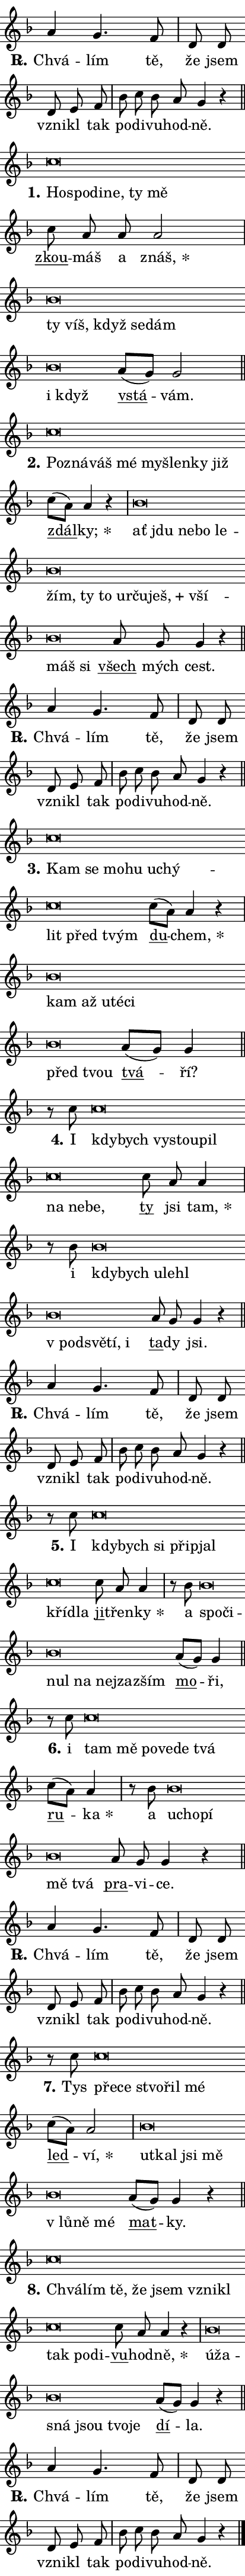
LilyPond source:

\version "2.24.0"
\header { tagline = "" }
\paper {
  indent = 0\cm
  top-margin = 0\cm
  right-margin = 0\cm
  bottom-margin = 0\cm
  left-margin = 0\cm
  paper-width = 7\cm
  page-breaking = #ly:one-page-breaking
  system-system-spacing.basic-distance = #11
  score-system-spacing.basic-distance = #11
  ragged-last = ##f
}


%% Author: Thomas Morley
%% https://lists.gnu.org/archive/html/lilypond-user/2020-05/msg00002.html
#(define (line-position grob)
"Returns position of @var[grob} in current system:
   @code{'start}, if at first time-step
   @code{'end}, if at last time-step
   @code{'middle} otherwise
"
  (let* ((col (ly:item-get-column grob))
         (ln (ly:grob-object col 'left-neighbor))
         (rn (ly:grob-object col 'right-neighbor))
         (col-to-check-left (if (ly:grob? ln) ln col))
         (col-to-check-right (if (ly:grob? rn) rn col))
         (break-dir-left
           (and
             (ly:grob-property col-to-check-left 'non-musical #f)
             (ly:item-break-dir col-to-check-left)))
         (break-dir-right
           (and
             (ly:grob-property col-to-check-right 'non-musical #f)
             (ly:item-break-dir col-to-check-right))))
        (cond ((eqv? 1 break-dir-left) 'start)
              ((eqv? -1 break-dir-right) 'end)
              (else 'middle))))

#(define (tranparent-at-line-position vctor)
  (lambda (grob)
  "Relying on @code{line-position} select the relevant enry from @var{vctor}.
Used to determine transparency,"
    (case (line-position grob)
      ((end) (not (vector-ref vctor 0)))
      ((middle) (not (vector-ref vctor 1)))
      ((start) (not (vector-ref vctor 2))))))

noteHeadBreakVisibility =
#(define-music-function (break-visibility)(vector?)
"Makes @code{NoteHead}s transparent relying on @var{break-visibility}"
#{
  \override NoteHead.transparent =
    #(tranparent-at-line-position break-visibility)
#})

#(define delete-ledgers-for-transparent-note-heads
  (lambda (grob)
    "Reads whether a @code{NoteHead} is transparent.
If so this @code{NoteHead} is removed from @code{'note-heads} from
@var{grob}, which is supposed to be @code{LedgerLineSpanner}.
As a result ledgers are not printed for this @code{NoteHead}"
    (let* ((nhds-array (ly:grob-object grob 'note-heads))
           (nhds-list
             (if (ly:grob-array? nhds-array)
                 (ly:grob-array->list nhds-array)
                 '()))
           ;; Relies on the transparent-property being done before
           ;; Staff.LedgerLineSpanner.after-line-breaking is executed.
           ;; This is fragile ...
           (to-keep
             (remove
               (lambda (nhd)
                 (ly:grob-property nhd 'transparent #f))
               nhds-list)))
      ;; TODO find a better method to iterate over grob-arrays, similiar
      ;; to filter/remove etc for lists
      ;; For now rebuilt from scratch
      (set! (ly:grob-object grob 'note-heads)  '())
      (for-each
        (lambda (nhd)
          (ly:pointer-group-interface::add-grob grob 'note-heads nhd))
        to-keep))))

hideNotes = {
  \noteHeadBreakVisibility #begin-of-line-visible
}
unHideNotes = {
  \noteHeadBreakVisibility #all-visible
}

% work-around for resetting accidentals
% https://lilypond.org/doc/v2.23/Documentation/notation/displaying-rhythms#unmetered-music
cadenzaMeasure = {
  \cadenzaOff
  \partial 1024 s1024
  \cadenzaOn
}

#(define-markup-command (accent layout props text) (markup?)
  "Underline accented syllable"
  (interpret-markup layout props
    #{\markup \override #'(offset . 4.3) \underline { #text }#}))

responsum = \markup \concat {
  "R" \hspace #-1.05 \path #0.1 #'((moveto 0 0.07) (lineto 0.9 0.8)) \hspace #0.05 "."
}

\layout {
    \context {
        \Staff
        \remove "Time_signature_engraver"
        \override LedgerLineSpanner.after-line-breaking = #delete-ledgers-for-transparent-note-heads
    }
    \context {
        \Voice {
            \override NoteHead.output-attributes = #'((class . "notehead"))
            \override Hairpin.height = #0.55
        }
    }
    \context {
        \Lyrics {
            \override StanzaNumber.output-attributes = #'((class . "stanzanumber"))
            \override LyricSpace.minimum-distance = #0.9
            \override LyricText.font-name = #"TeX Gyre Schola"
            \override LyricText.font-size = 1
            \override StanzaNumber.font-name = #"TeX Gyre Schola Bold"
            \override StanzaNumber.font-size = 1
        }
    }
}

% magnetic-lyrics.ily
%
%   written by
%     Jean Abou Samra <jean@abou-samra.fr>
%     Werner Lemberg <wl@gnu.org>
%
%   adapted by
%     Jiri Hon <jiri.hon@gmail.com>
%
% Version 2022-Apr-15

% https://www.mail-archive.com/lilypond-user@gnu.org/msg149350.html

#(define (Left_hyphen_pointer_engraver context)
   "Collect syllable-hyphen-syllable occurrences in lyrics and store
them in properties.  This engraver only looks to the left.  For
example, if the lyrics input is @code{foo -- bar}, it does the
following.

@itemize @bullet
@item
Set the @code{text} property of the @code{LyricHyphen} grob between
@q{foo} and @q{bar} to @code{foo}.

@item
Set the @code{left-hyphen} property of the @code{LyricText} grob with
text @q{foo} to the @code{LyricHyphen} grob between @q{foo} and
@q{bar}.
@end itemize

Use this auxiliary engraver in combination with the
@code{lyric-@/text::@/apply-@/magnetic-@/offset!} hook."
   (let ((hyphen #f)
         (text #f))
     (make-engraver
      (acknowledgers
       ((lyric-syllable-interface engraver grob source-engraver)
        (set! text grob)))
      (end-acknowledgers
       ((lyric-hyphen-interface engraver grob source-engraver)
        ;(when (not (grob::has-interface grob 'lyric-space-interface))
          (set! hyphen grob)));)
      ((stop-translation-timestep engraver)
       (when (and text hyphen)
         (ly:grob-set-object! text 'left-hyphen hyphen))
       (set! text #f)
       (set! hyphen #f)))))

#(define (lyric-text::apply-magnetic-offset! grob)
   "If the space between two syllables is less than the value in
property @code{LyricText@/.details@/.squash-threshold}, move the right
syllable to the left so that it gets concatenated with the left
syllable.

Use this function as a hook for
@code{LyricText@/.after-@/line-@/breaking} if the
@code{Left_@/hyphen_@/pointer_@/engraver} is active."
   (let ((hyphen (ly:grob-object grob 'left-hyphen #f)))
     (when hyphen
       (let ((left-text (ly:spanner-bound hyphen LEFT)))
         (when (grob::has-interface left-text 'lyric-syllable-interface)
           (let* ((common (ly:grob-common-refpoint grob left-text X))
                  (this-x-ext (ly:grob-extent grob common X))
                  (left-x-ext
                   (begin
                     ;; Trigger magnetism for left-text.
                     (ly:grob-property left-text 'after-line-breaking)
                     (ly:grob-extent left-text common X)))
                  ;; `delta` is the gap width between two syllables.
                  (delta (- (interval-start this-x-ext)
                            (interval-end left-x-ext)))
                  (details (ly:grob-property grob 'details))
                  (threshold (assoc-get 'squash-threshold details 0.2)))
             (when (< delta threshold)
               (let* (;; We have to manipulate the input text so that
                      ;; ligatures crossing syllable boundaries are not
                      ;; disabled.  For languages based on the Latin
                      ;; script this is essentially a beautification.
                      ;; However, for non-Western scripts it can be a
                      ;; necessity.
                      (lt (ly:grob-property left-text 'text))
                      (rt (ly:grob-property grob 'text))
                      (is-space (grob::has-interface hyphen 'lyric-space-interface))
                      (space (if is-space " " ""))
                      (space-markup (grob-interpret-markup grob " "))
                      (space-size (interval-length (ly:stencil-extent space-markup X)))
                      (extra-delta (if is-space space-size 0))
                      ;; Append new syllable.
                      (ltrt-space (if (and (string? lt) (string? rt))
                                (string-append lt space rt)
                                (make-concat-markup (list lt space rt))))
                      ;; Right-align `ltrt` to the right side.
                      (ltrt-space-markup (grob-interpret-markup
                               grob
                               (make-translate-markup
                                (cons (interval-length this-x-ext) 0)
                                (make-right-align-markup ltrt-space)))))
                 (begin
                   ;; Don't print `left-text`.
                   (ly:grob-set-property! left-text 'stencil #f)
                   ;; Set text and stencil (which holds all collected
                   ;; syllables so far) and shift it to the left.
                   (ly:grob-set-property! grob 'text ltrt-space)
                   (ly:grob-set-property! grob 'stencil ltrt-space-markup)
                   (ly:grob-translate-axis! grob (- (- delta extra-delta)) X))))))))))


#(define (lyric-hyphen::displace-bounds-first grob)
   ;; Make very sure this callback isn't triggered too early.
   (let ((left (ly:spanner-bound grob LEFT))
         (right (ly:spanner-bound grob RIGHT)))
     (ly:grob-property left 'after-line-breaking)
     (ly:grob-property right 'after-line-breaking)
     (ly:lyric-hyphen::print grob)))

squashThreshold = #0.4

\layout {
  \context {
    \Lyrics
    \consists #Left_hyphen_pointer_engraver
    \override LyricText.after-line-breaking =
      #lyric-text::apply-magnetic-offset!
    \override LyricHyphen.stencil = #lyric-hyphen::displace-bounds-first
    \override LyricText.details.squash-threshold = \squashThreshold
    \override LyricHyphen.minimum-distance = 0
    \override LyricHyphen.minimum-length = \squashThreshold
  }
}

squash = \override LyricText.details.squash-threshold = 9999
unSquash = \override LyricText.details.squash-threshold = \squashThreshold

left = \override LyricText.self-alignment-X = #LEFT
unLeft = \revert LyricText.self-alignment-X

starOffset = #(lambda (grob) 
                (let ((x_offset (ly:self-alignment-interface::aligned-on-x-parent grob)))
                  (if (= x_offset 0) 0 (+ x_offset 1.2))))

star = #(define-music-function (syllable)(string?)
"Append star separator at the end of a syllable"
#{
  \once \override LyricText.X-offset = #starOffset
  \lyricmode { \markup {
    #syllable
    \override #'((font-name . "TeX Gyre Schola Bold")) \hspace #0.2 \lower #0.65 \larger "*"
  } }
#})

starAccent = #(define-music-function (syllable)(string?)
"Append star separator at the end of a syllable and make accent"
#{
  \once \override LyricText.X-offset = #starOffset
  \lyricmode { \markup {
    \accent #syllable
    \override #'((font-name . "TeX Gyre Schola Bold")) \hspace #0.2 \lower #0.65 \larger "*"
  } }
#})

breath = #(define-music-function (syllable)(string?)
"Append breathing indicator at the end of a syllable"
#{
  \lyricmode { \markup { #syllable "+" } }
#})

optionalBreath = #(define-music-function (syllable)(string?)
"Append optional breathing indicator at the end of a syllable"
#{
  \lyricmode { \markup { #syllable "(+)" } }
#})


\score {
    <<
        \new Voice = "melody" { \cadenzaOn \key f \major \relative { a'4 g4. f8 \cadenzaMeasure \bar "|" d d \bar "" d e f \cadenzaMeasure \bar "|" bes c bes a g4 r \cadenzaMeasure \bar "||" \break } }
        \new Lyrics \lyricsto "melody" { \lyricmode { \set stanza = \responsum
Chvá -- lím tě, že jsem vzni -- kl tak po -- di -- vu -- hod -- ně. } }
    >>
    \layout {}
}

\score {
    <<
        \new Voice = "melody" { \cadenzaOn \key f \major \relative { c''\breve*1/16 \hideNotes \breve*1/16 \bar "" \breve*1/16 \bar "" \breve*1/16 \bar "" \breve*1/16 \breve*1/16 \bar "" \unHideNotes \bar "" c8 a a a2 \cadenzaMeasure \bar "|" bes\breve*1/16 \hideNotes \breve*1/16 \bar "" \breve*1/16 \bar "" \breve*1/16 \bar "" \breve*1/16 \bar "" \breve*1/16 \breve*1/16 \bar "" \unHideNotes \bar "" a8[( g)] g2 \cadenzaMeasure \bar "||" \break } }
        \new Lyrics \lyricsto "melody" { \lyricmode { \set stanza = "1."
\left Ho -- \squash spo -- di -- ne, ty mě \unLeft \unSquash \markup \accent zkou -- máš a \star znáš, \left ty \squash víš, když se -- dám i když \unLeft \unSquash \markup \accent vstá -- vám. } }
    >>
    \layout {}
}

\score {
    <<
        \new Voice = "melody" { \cadenzaOn \key f \major \relative { c''\breve*1/16 \hideNotes \breve*1/16 \bar "" \breve*1/16 \bar "" \breve*1/16 \bar "" \breve*1/16 \bar "" \breve*1/16 \bar "" \breve*1/16 \breve*1/16 \bar "" \unHideNotes \bar "" c8[( a)] a4 r \cadenzaMeasure \bar "|" bes\breve*1/16 \hideNotes \breve*1/16 \bar "" \breve*1/16 \bar "" \breve*1/16 \bar "" \breve*1/16 \bar "" \breve*1/16 \bar "" \breve*1/16 \bar "" \breve*1/16 \bar "" \breve*1/16 \bar "" \breve*1/16 \bar "" \breve*1/16 \bar "" \breve*1/16 \bar "" \breve*1/16 \breve*1/16 \bar "" \unHideNotes \bar "" a8 g g4 r \cadenzaMeasure \bar "||" \break } }
        \new Lyrics \lyricsto "melody" { \lyricmode { \set stanza = "2."
\left Po -- \squash zná -- váš mé my -- šlen -- ky již \unLeft \unSquash \markup \accent zdál -- \star ky; \left ať \squash jdu ne -- bo le -- žím, ty to ur -- ču -- \breath "ješ," vší -- máš si \unLeft \unSquash \markup \accent všech mých cest. } }
    >>
    \layout {}
}

\score {
    <<
        \new Voice = "melody" { \cadenzaOn \key f \major \relative { a'4 g4. f8 \cadenzaMeasure \bar "|" d d \bar "" d e f \cadenzaMeasure \bar "|" bes c bes a g4 r \cadenzaMeasure \bar "||" \break } }
        \new Lyrics \lyricsto "melody" { \lyricmode { \set stanza = \responsum
Chvá -- lím tě, že jsem vzni -- kl tak po -- di -- vu -- hod -- ně. } }
    >>
    \layout {}
}

\score {
    <<
        \new Voice = "melody" { \cadenzaOn \key f \major \relative { c''\breve*1/16 \hideNotes \breve*1/16 \bar "" \breve*1/16 \bar "" \breve*1/16 \bar "" \breve*1/16 \bar "" \breve*1/16 \bar "" \breve*1/16 \bar "" \breve*1/16 \breve*1/16 \bar "" \unHideNotes \bar "" c8[( a)] a4 r \cadenzaMeasure \bar "|" bes\breve*1/16 \hideNotes \breve*1/16 \bar "" \breve*1/16 \bar "" \breve*1/16 \bar "" \breve*1/16 \bar "" \breve*1/16 \breve*1/16 \bar "" \unHideNotes \bar "" a8[( g)] g4 \cadenzaMeasure \bar "||" \break } }
        \new Lyrics \lyricsto "melody" { \lyricmode { \set stanza = "3."
\left Kam \squash se mo -- hu u -- chý -- lit před tvým \unLeft \unSquash \markup \accent du -- \star chem, \left kam \squash až u -- té -- ci před tvou \unLeft \unSquash \markup \accent tvá -- ří? } }
    >>
    \layout {}
}

\score {
    <<
        \new Voice = "melody" { \cadenzaOn \key f \major \relative { r8 c''8 c\breve*1/16 \hideNotes \breve*1/16 \bar "" \breve*1/16 \bar "" \breve*1/16 \bar "" \breve*1/16 \bar "" \breve*1/16 \bar "" \breve*1/16 \breve*1/16 \bar "" \unHideNotes \bar "" c8 a a4 \cadenzaMeasure \bar "|" r8 bes8 bes\breve*1/16 \hideNotes \breve*1/16 \bar "" \breve*1/16 \bar "" \breve*1/16 \bar "" \breve*1/16 \bar "" \breve*1/16 \bar "" \breve*1/16 \bar "" \breve*1/16 \breve*1/16 \bar "" \unHideNotes \bar "" a8 g g4 r \cadenzaMeasure \bar "||" \break } }
        \new Lyrics \lyricsto "melody" { \lyricmode { \set stanza = "4."
I \left kdy -- \squash bych vy -- stou -- pil na ne -- be, \unLeft \unSquash \markup \accent ty jsi \star tam, i \left kdy -- \squash bych u -- le -- hl "v pod" -- svě -- tí, i \unLeft \unSquash \markup \accent ta -- dy jsi. } }
    >>
    \layout {}
}

\score {
    <<
        \new Voice = "melody" { \cadenzaOn \key f \major \relative { a'4 g4. f8 \cadenzaMeasure \bar "|" d d \bar "" d e f \cadenzaMeasure \bar "|" bes c bes a g4 r \cadenzaMeasure \bar "||" \break } }
        \new Lyrics \lyricsto "melody" { \lyricmode { \set stanza = \responsum
Chvá -- lím tě, že jsem vzni -- kl tak po -- di -- vu -- hod -- ně. } }
    >>
    \layout {}
}

\score {
    <<
        \new Voice = "melody" { \cadenzaOn \key f \major \relative { r8 c''8 c\breve*1/16 \hideNotes \breve*1/16 \bar "" \breve*1/16 \bar "" \breve*1/16 \bar "" \breve*1/16 \bar "" \breve*1/16 \breve*1/16 \bar "" \unHideNotes \bar "" c8 a a4 \cadenzaMeasure \bar "|" r8 bes8 bes\breve*1/16 \hideNotes \breve*1/16 \bar "" \breve*1/16 \bar "" \breve*1/16 \bar "" \breve*1/16 \breve*1/16 \bar "" \unHideNotes \bar "" a8[( g)] g4 \cadenzaMeasure \bar "||" \break } }
        \new Lyrics \lyricsto "melody" { \lyricmode { \set stanza = "5."
I \left kdy -- \squash bych si při -- pjal kří -- dla \unLeft \unSquash \markup \accent ji -- třen -- \star ky a \left spo -- \squash či -- nul na nej -- zazším \unLeft \unSquash \markup \accent mo -- ři, } }
    >>
    \layout {}
}

\score {
    <<
        \new Voice = "melody" { \cadenzaOn \key f \major \relative { r8 c''8 c\breve*1/16 \hideNotes \breve*1/16 \bar "" \breve*1/16 \bar "" \breve*1/16 \bar "" \breve*1/16 \breve*1/16 \bar "" \unHideNotes \bar "" c8[( a)] a4 \cadenzaMeasure \bar "|" r8 bes8 bes\breve*1/16 \hideNotes \breve*1/16 \bar "" \breve*1/16 \bar "" \breve*1/16 \breve*1/16 \bar "" \unHideNotes \bar "" a8 g g4 r \cadenzaMeasure \bar "||" \break } }
        \new Lyrics \lyricsto "melody" { \lyricmode { \set stanza = "6."
i \left tam \squash mě po -- ve -- de tvá \unLeft \unSquash \markup \accent ru -- \star ka a \left u -- \squash cho -- pí mě tvá \unLeft \unSquash \markup \accent pra -- vi -- ce. } }
    >>
    \layout {}
}

\score {
    <<
        \new Voice = "melody" { \cadenzaOn \key f \major \relative { a'4 g4. f8 \cadenzaMeasure \bar "|" d d \bar "" d e f \cadenzaMeasure \bar "|" bes c bes a g4 r \cadenzaMeasure \bar "||" \break } }
        \new Lyrics \lyricsto "melody" { \lyricmode { \set stanza = \responsum
Chvá -- lím tě, že jsem vzni -- kl tak po -- di -- vu -- hod -- ně. } }
    >>
    \layout {}
}

\score {
    <<
        \new Voice = "melody" { \cadenzaOn \key f \major \relative { r8 c''8 c\breve*1/16 \hideNotes \breve*1/16 \bar "" \breve*1/16 \bar "" \breve*1/16 \breve*1/16 \bar "" \unHideNotes \bar "" c8[( a)] a2 \cadenzaMeasure \bar "|" bes\breve*1/16 \hideNotes \breve*1/16 \bar "" \breve*1/16 \bar "" \breve*1/16 \bar "" \breve*1/16 \bar "" \breve*1/16 \breve*1/16 \bar "" \unHideNotes \bar "" a8[( g)] g4 r \cadenzaMeasure \bar "||" \break } }
        \new Lyrics \lyricsto "melody" { \lyricmode { \set stanza = "7."
Tys \left pře -- \squash ce stvo -- řil mé \unLeft \unSquash \markup \accent led -- \star ví, \left ut -- \squash kal jsi mě "v lů" -- ně mé \unLeft \unSquash \markup \accent mat -- ky. } }
    >>
    \layout {}
}

\score {
    <<
        \new Voice = "melody" { \cadenzaOn \key f \major \relative { c''\breve*1/16 \hideNotes \breve*1/16 \bar "" \breve*1/16 \bar "" \breve*1/16 \bar "" \breve*1/16 \bar "" \breve*1/16 \bar "" \breve*1/16 \bar "" \breve*1/16 \bar "" \breve*1/16 \breve*1/16 \bar "" \unHideNotes \bar "" c8 a a4 r \cadenzaMeasure \bar "|" bes\breve*1/16 \hideNotes \breve*1/16 \bar "" \breve*1/16 \bar "" \breve*1/16 \bar "" \breve*1/16 \breve*1/16 \bar "" \unHideNotes \bar "" a8[( g)] g4 r \cadenzaMeasure \bar "||" \break } }
        \new Lyrics \lyricsto "melody" { \lyricmode { \set stanza = "8."
\left Chvá -- \squash lím tě, že jsem vzni -- kl tak po -- di -- \unLeft \unSquash \markup \accent vu -- hod -- \star ně, \left ú -- \squash ža -- sná jsou tvo -- je \unLeft \unSquash \markup \accent dí -- la. } }
    >>
    \layout {}
}

\score {
    <<
        \new Voice = "melody" { \cadenzaOn \key f \major \relative { a'4 g4. f8 \cadenzaMeasure \bar "|" d d \bar "" d e f \cadenzaMeasure \bar "|" bes c bes a g4 r \cadenzaMeasure \bar "||" \break } \bar "|." }
        \new Lyrics \lyricsto "melody" { \lyricmode { \set stanza = \responsum
Chvá -- lím tě, že jsem vzni -- kl tak po -- di -- vu -- hod -- ně. } }
    >>
    \layout {}
}
